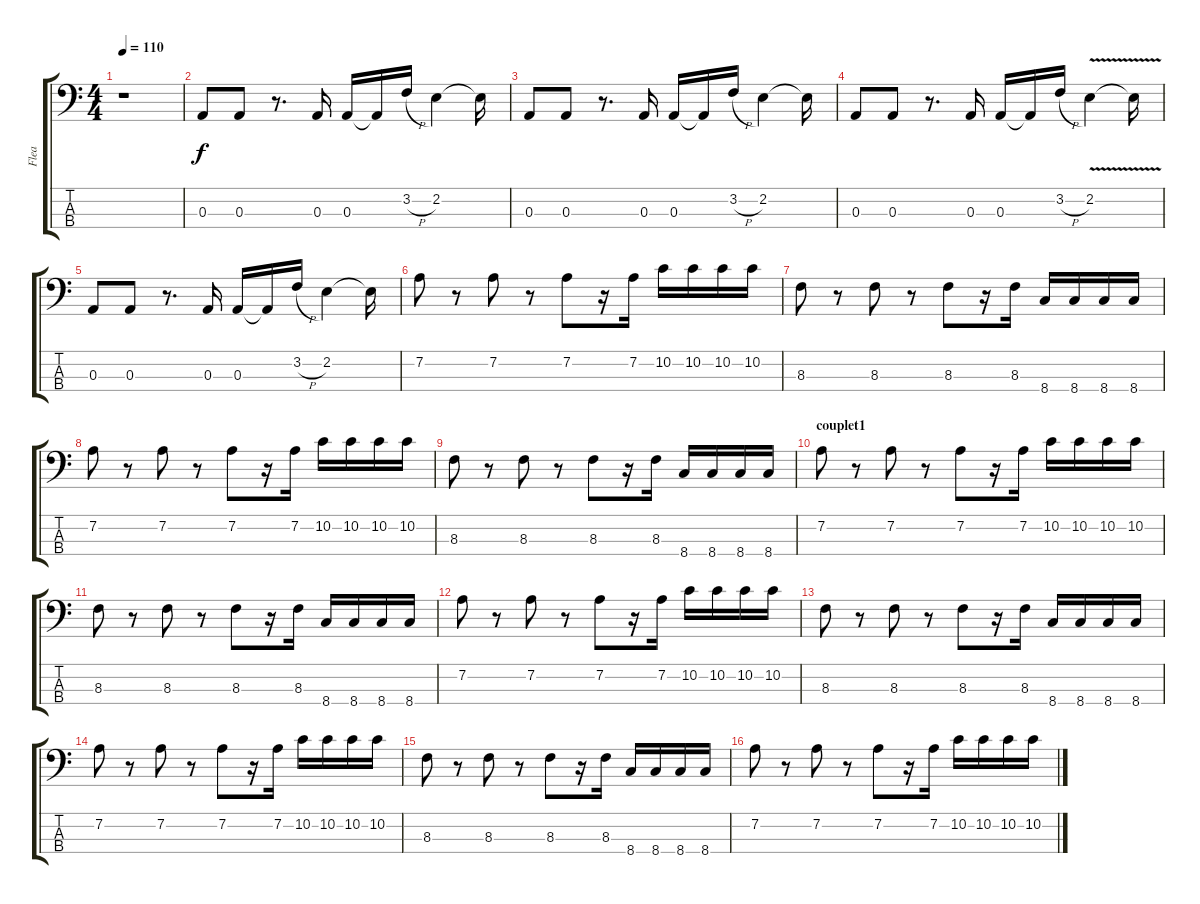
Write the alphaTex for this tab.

\track ("Flea" "Flea") {instrument electricbassfinger}
\staff {score tabs}
\tuning (G2 D2 A1 E1) {hide}
\ts (4 4)
\tempo 110
\clef f4
\ks c
r.1{dy f instrument electricbassfinger} |
0.3.8 0.3.8 r.8{d} 0.3.16 0.3.16 0.3{t}.16 3.2{h}.16 2.2.4 2.2{t}.16 |
0.3.8 0.3.8 r.8{d} 0.3.16 0.3.16 0.3{t}.16 3.2{h}.16 2.2.4 2.2{t}.16 |
0.3.8 0.3.8 r.8{d} 0.3.16 0.3.16 0.3{t}.16 3.2{h}.16 2.2{v}.4 2.2{t}.16 |
0.3.8 0.3.8 r.8{d} 0.3.16 0.3.16 0.3{t}.16 3.2{h}.16 2.2.4 2.2{t}.16 |
7.2.8 r.8 7.2.8 r.8 7.2.8 r.16 7.2.16 10.2.16 10.2.16 10.2.16 10.2.16 |
8.3.8 r.8 8.3.8 r.8 8.3.8 r.16 8.3.16 8.4.16 8.4.16 8.4.16 8.4.16 |
7.2.8 r.8 7.2.8 r.8 7.2.8 r.16 7.2.16 10.2.16 10.2.16 10.2.16 10.2.16 |
8.3.8 r.8 8.3.8 r.8 8.3.8 r.16 8.3.16 8.4.16 8.4.16 8.4.16 8.4.16 |
\section ("" "couplet1")
7.2.8 r.8 7.2.8 r.8 7.2.8 r.16 7.2.16 10.2.16 10.2.16 10.2.16 10.2.16 |
8.3.8 r.8 8.3.8 r.8 8.3.8 r.16 8.3.16 8.4.16 8.4.16 8.4.16 8.4.16 |
7.2.8 r.8 7.2.8 r.8 7.2.8 r.16 7.2.16 10.2.16 10.2.16 10.2.16 10.2.16 |
8.3.8 r.8 8.3.8 r.8 8.3.8 r.16 8.3.16 8.4.16 8.4.16 8.4.16 8.4.16 |
7.2.8 r.8 7.2.8 r.8 7.2.8 r.16 7.2.16 10.2.16 10.2.16 10.2.16 10.2.16 |
8.3.8 r.8 8.3.8 r.8 8.3.8 r.16 8.3.16 8.4.16 8.4.16 8.4.16 8.4.16 |
7.2.8 r.8 7.2.8 r.8 7.2.8 r.16 7.2.16 10.2.16 10.2.16 10.2.16 10.2.16
